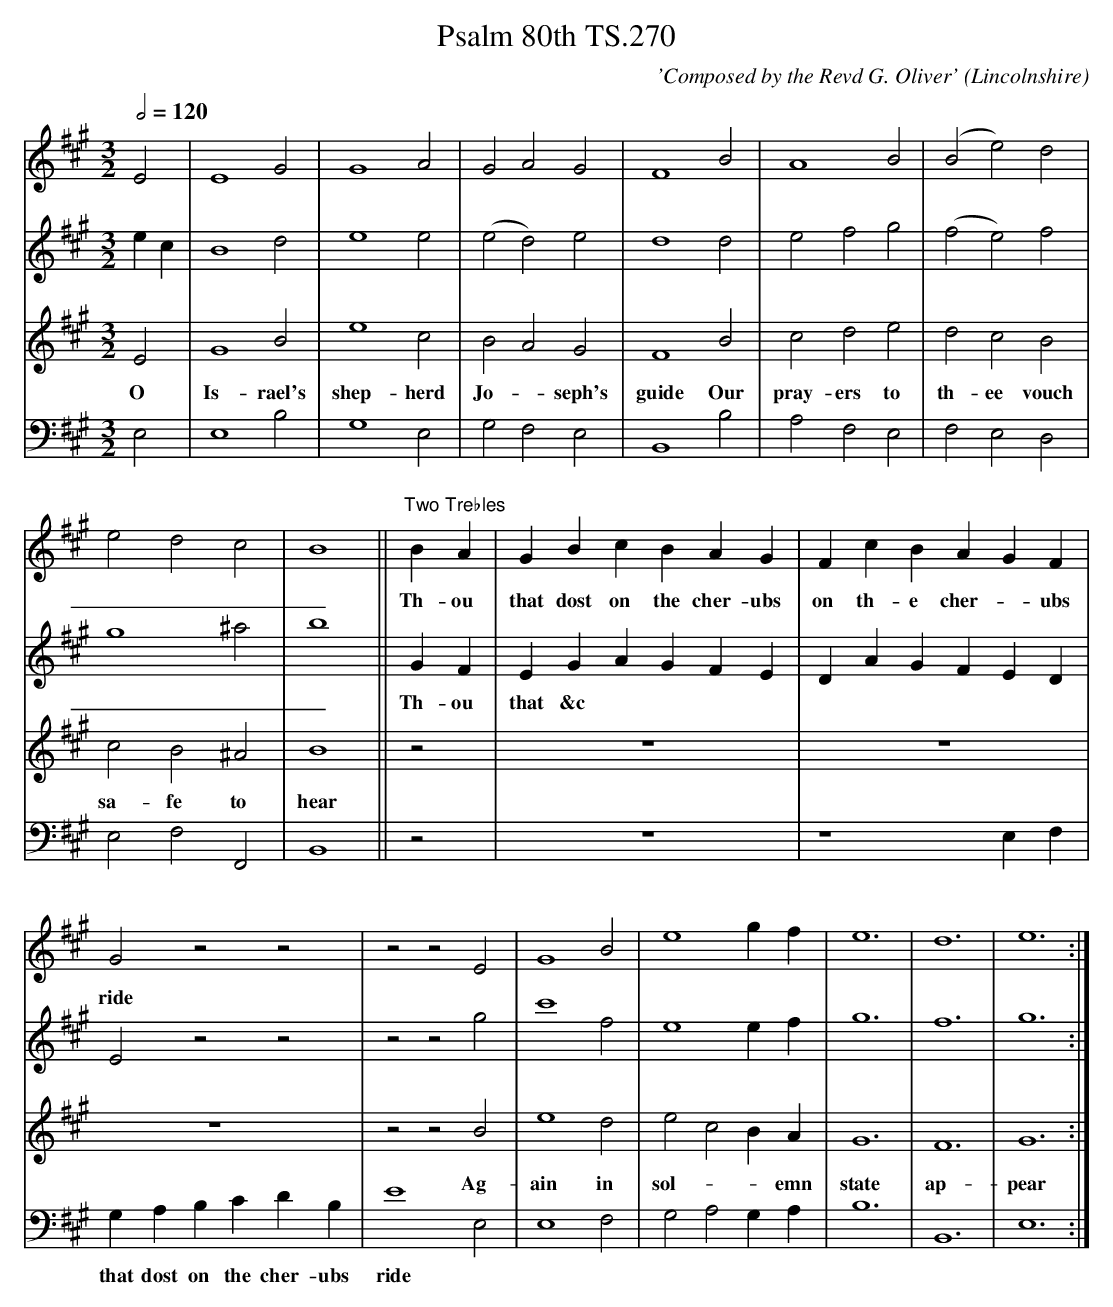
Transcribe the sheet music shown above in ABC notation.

X:1
T:Psalm 80th TS.270
C:'Composed by the Revd G. Oliver'
L:1/2
M:3/2
O:Lincolnshire
Q:1/2=120
K:A
[V:1]E|E2G|G2A|GAG|F2B|A2B|(Be)d|
[V:2]e/c/|B2d|e2e|(ed)e|d2d|efg|(fe)f|
[V:3]E|G2B|e2c|BAG|F2B|cde|dcB|
w:O Is-rael's shep-herd Jo--seph's guide Our pray-ers to th-ee vouch
[V:4]E,|E,2B,|G,2E,|G,F,E,|B,,2B,|A,F,E,|F,E,D,|
[V:1]edc|B2||"Two Trebles"B/A/|G/B/c/B/A/G/|F/c/B/A/G/F/|
w:____Th-ou that dost on the cher-ubs on th-e cher--ubs
[V:2]g2^a|b2||G/F/|E/G/A/G/F/E/|D/A/G/F/E/D/|
w:___Th-ou that &c
[V:3]cB^A|B2||z|z3|z3|
w:sa-fe to hear
[V:4]E,F,F,,|B,,2||z|z3|z2E,/F,/|
[V:1]Gzz|zzE|G2B|e2g/f/|e3|d3|e3:|
w:ride
[V:2]Ezz|zzg|c'2f|e2e/f/|g3|f3|g3:|
[V:3]z3|zzB|e2d|ecB/A/|G3|F3|G3:|]
w:Ag-ain in sol---emn state ap-pear
[V:4]G,/A,/B,/C/D/B,/|E2E,|E,2F,|G,A,G,/A,/|B,3|B,,3|E,3:|]
w:that dost on the cher-ubs ride
